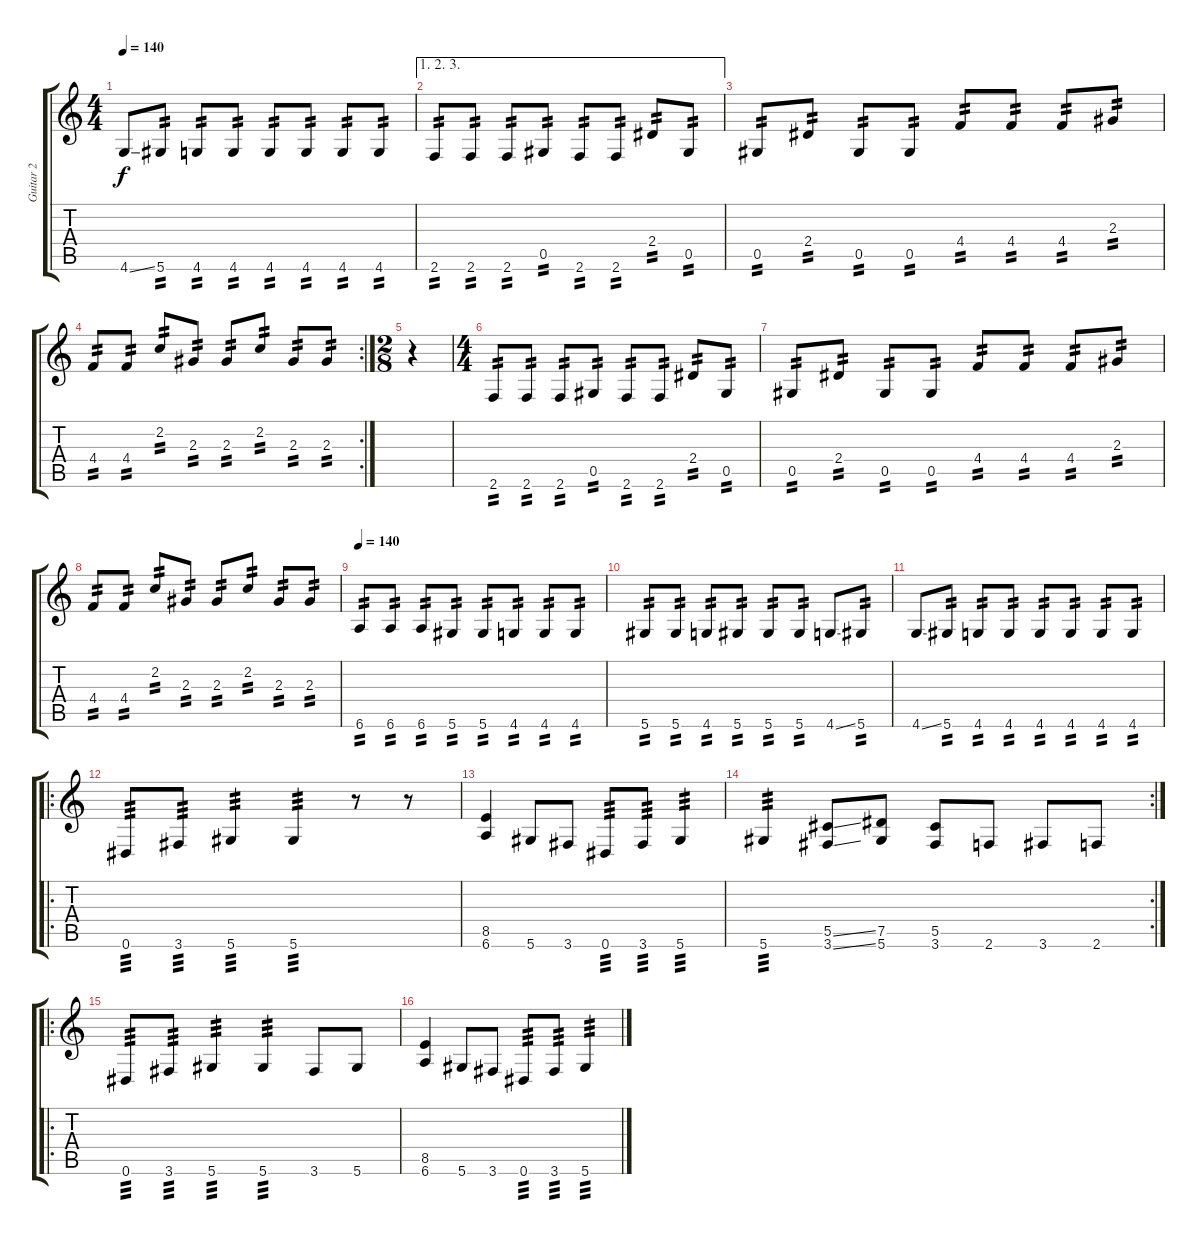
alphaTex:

\track ("Guitar 2" "Guitar 2") {instrument distortionguitar}
\staff {score tabs}
\tuning (Eb4 Bb3 Gb3 Db3 Ab2 Eb2) {hide}
\ts (4 4)
\tempo 140
\clef g2
\ks c
4.6{ss}.8{dy f} 5.6.8{tp 2} 4.6.8{tp 2} 4.6.8{tp 2} 4.6.8{tp 2} 4.6.8{tp 2} 4.6.8{tp 2} 4.6.8{tp 2} |
\ae (1 2 3)
2.6.8{tp 2} 2.6.8{tp 2} 2.6.8{tp 2} 0.5.8{tp 2} 2.6.8{tp 2} 2.6.8{tp 2} 2.4.8{tp 2} 0.5.8{tp 2} |
0.5.8{tp 2} 2.4.8{tp 2} 0.5.8{tp 2} 0.5.8{tp 2} 4.4.8{tp 2} 4.4.8{tp 2} 4.4.8{tp 2} 2.3.8{tp 2} |
\rc 2
4.4.8{tp 2} 4.4.8{tp 2} 2.2.8{tp 2} 2.3.8{tp 2} 2.3.8{tp 2} 2.2.8{tp 2} 2.3.8{tp 2} 2.3.8{tp 2} |
\ts (2 8)
r.4 |
\ts (4 4)
2.6.8{tp 2} 2.6.8{tp 2} 2.6.8{tp 2} 0.5.8{tp 2} 2.6.8{tp 2} 2.6.8{tp 2} 2.4.8{tp 2} 0.5.8{tp 2} |
0.5.8{tp 2} 2.4.8{tp 2} 0.5.8{tp 2} 0.5.8{tp 2} 4.4.8{tp 2} 4.4.8{tp 2} 4.4.8{tp 2} 2.3.8{tp 2} |
4.4.8{tp 2} 4.4.8{tp 2} 2.2.8{tp 2} 2.3.8{tp 2} 2.3.8{tp 2} 2.2.8{tp 2} 2.3.8{tp 2} 2.3.8{tp 2} |
\tempo 140
6.6.8{tp 2} 6.6.8{tp 2} 6.6.8{tp 2} 5.6.8{tp 2} 5.6.8{tp 2} 4.6.8{tp 2} 4.6.8{tp 2} 4.6.8{tp 2} |
5.6.8{tp 2} 5.6.8{tp 2} 4.6.8{tp 2} 5.6.8{tp 2} 5.6.8{tp 2} 5.6.8{tp 2} 4.6{ss}.8 5.6.8{tp 2} |
4.6{ss}.8 5.6.8{tp 2} 4.6.8{tp 2} 4.6.8{tp 2} 4.6.8{tp 2} 4.6.8{tp 2} 4.6.8{tp 2} 4.6.8{tp 2} |
\ro
0.6.8{tp 3} 3.6.8{tp 3} 5.6.4{tp 3} 5.6.4{tp 3} r.8 r.8 |
(8.5 6.6).4 5.6.8 3.6.8 0.6.8{tp 3} 3.6.8{tp 3} 5.6.4{tp 3} |
\rc 2
5.6.4{tp 3} (5.5{ss} 3.6{ss}).8 (7.5 5.6).8 (5.5 3.6).8 2.6.8 3.6.8 2.6.8 |
\ro
0.6.8{tp 3} 3.6.8{tp 3} 5.6.4{tp 3} 5.6.4{tp 3} 3.6.8 5.6.8 |
(8.5 6.6).4 5.6.8 3.6.8 0.6.8{tp 3} 3.6.8{tp 3} 5.6.4{tp 3}
